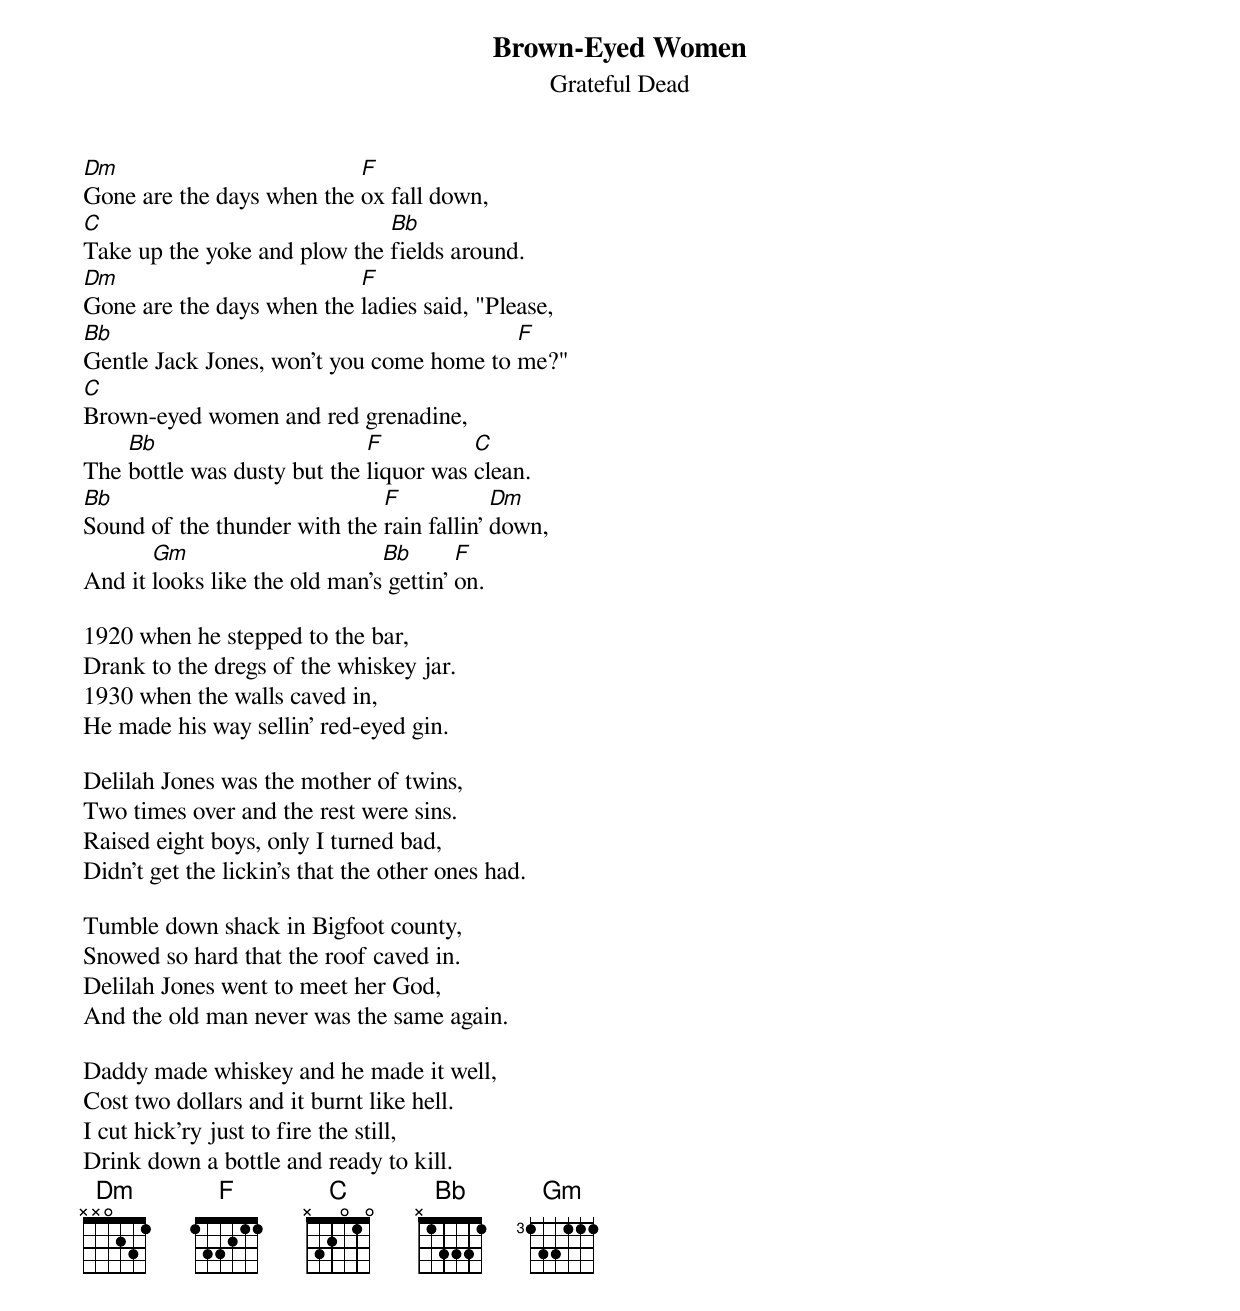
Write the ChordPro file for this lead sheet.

{t:Brown-Eyed Women}
{st:Grateful Dead}

[Dm]Gone are the days when the [F]ox fall down,
[C]Take up the yoke and plow the [Bb]fields around.
[Dm]Gone are the days when the [F]ladies said, "Please,
[Bb]Gentle Jack Jones, won't you come home to [F]me?"
[C]Brown-eyed women and red grenadine,
The [Bb]bottle was dusty but the [F]liquor was [C]clean.
[Bb]Sound of the thunder with the [F]rain fallin' [Dm]down,
And it [Gm]looks like the old man's[Bb] gettin' [F]on.

1920 when he stepped to the bar,
Drank to the dregs of the whiskey jar.
1930 when the walls caved in,
He made his way sellin' red-eyed gin.

Delilah Jones was the mother of twins,
Two times over and the rest were sins.
Raised eight boys, only I turned bad,
Didn't get the lickin's that the other ones had.

Tumble down shack in Bigfoot county,
Snowed so hard that the roof caved in.
Delilah Jones went to meet her God,
And the old man never was the same again.

Daddy made whiskey and he made it well,
Cost two dollars and it burnt like hell.
I cut hick'ry just to fire the still,
Drink down a bottle and ready to kill.
